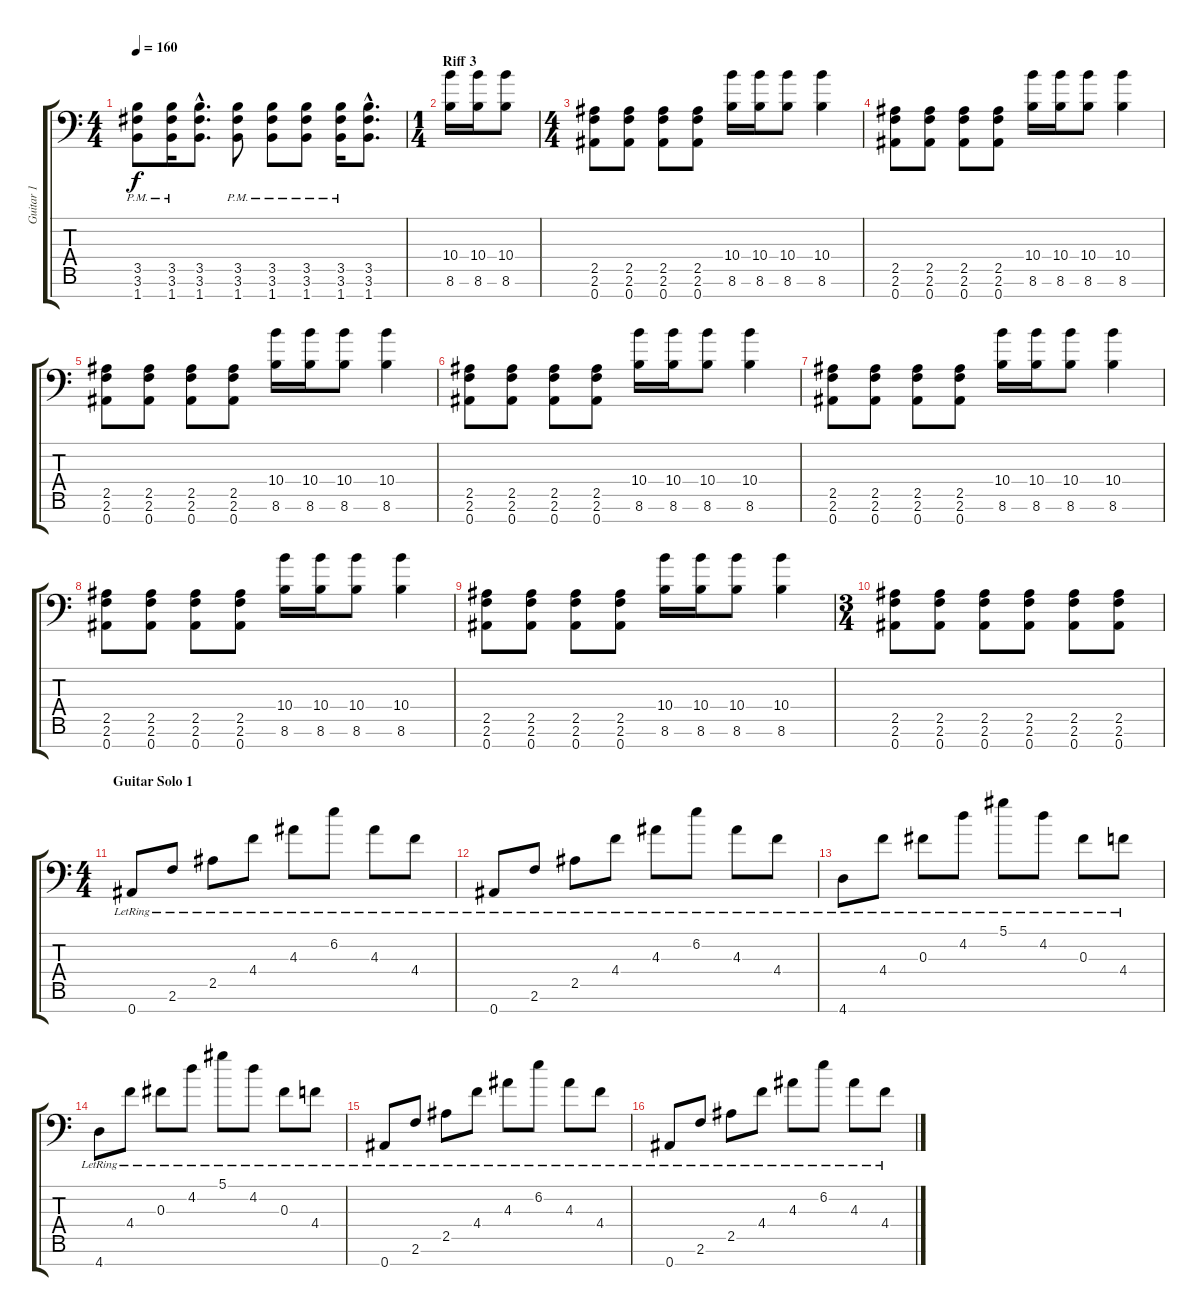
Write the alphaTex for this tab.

\track ("Guitar 1" "Guitar 1") {instrument distortionguitar}
\staff {score tabs}
\tuning (Eb4 Bb3 Gb3 Db3 Ab2 Eb2 Bb1) {hide}
\ts (4 4)
\tempo 160
\clef f4
\ks c
(3.5{pm} 3.6{pm} 1.7{pm}).8{dy f} (3.5{pm} 3.6{pm} 1.7{pm}).16 (3.5{hac} 3.6{hac} 1.7{hac}).8{d} (3.5{pm} 3.6{pm} 1.7{pm}).8 (3.5{pm} 3.6{pm} 1.7{pm}).8 (3.5{pm} 3.6{pm} 1.7{pm}).8 (3.5{pm} 3.6{pm} 1.7{pm}).16 (3.5{hac} 3.6{hac} 1.7{hac}).8{d} |
\ts (1 4)
\section ("" "Riff 3")
(10.4 8.6).16 (10.4 8.6).16 (10.4 8.6).8 |
\ts (4 4)
(2.5 2.6 0.7).8 (2.5 2.6 0.7).8 (2.5 2.6 0.7).8 (2.5 2.6 0.7).8 (10.4 8.6).16 (10.4 8.6).16 (10.4 8.6).8 (10.4 8.6).4 |
(2.5 2.6 0.7).8 (2.5 2.6 0.7).8 (2.5 2.6 0.7).8 (2.5 2.6 0.7).8 (10.4 8.6).16 (10.4 8.6).16 (10.4 8.6).8 (10.4 8.6).4 |
(2.5 2.6 0.7).8 (2.5 2.6 0.7).8 (2.5 2.6 0.7).8 (2.5 2.6 0.7).8 (10.4 8.6).16 (10.4 8.6).16 (10.4 8.6).8 (10.4 8.6).4 |
(2.5 2.6 0.7).8 (2.5 2.6 0.7).8 (2.5 2.6 0.7).8 (2.5 2.6 0.7).8 (10.4 8.6).16 (10.4 8.6).16 (10.4 8.6).8 (10.4 8.6).4 |
(2.5 2.6 0.7).8 (2.5 2.6 0.7).8 (2.5 2.6 0.7).8 (2.5 2.6 0.7).8 (10.4 8.6).16 (10.4 8.6).16 (10.4 8.6).8 (10.4 8.6).4 |
(2.5 2.6 0.7).8 (2.5 2.6 0.7).8 (2.5 2.6 0.7).8 (2.5 2.6 0.7).8 (10.4 8.6).16 (10.4 8.6).16 (10.4 8.6).8 (10.4 8.6).4 |
(2.5 2.6 0.7).8 (2.5 2.6 0.7).8 (2.5 2.6 0.7).8 (2.5 2.6 0.7).8 (10.4 8.6).16 (10.4 8.6).16 (10.4 8.6).8 (10.4 8.6).4 |
\ts (3 4)
(2.5 2.6 0.7).8 (2.5 2.6 0.7).8 (2.5 2.6 0.7).8 (2.5 2.6 0.7).8 (2.5 2.6 0.7).8 (2.5 2.6 0.7).8 |
\ts (4 4)
\section ("" "Guitar Solo 1")
0.7{lr}.8{instrument electricguitarclean} 2.6{lr}.8 2.5{lr}.8 4.4{lr}.8 4.3{lr}.8 6.2{lr}.8 4.3{lr}.8 4.4{lr}.8 |
0.7{lr}.8 2.6{lr}.8 2.5{lr}.8 4.4{lr}.8 4.3{lr}.8 6.2{lr}.8 4.3{lr}.8 4.4{lr}.8 |
4.7{lr}.8 4.4{lr}.8 0.3{lr}.8 4.2{lr}.8 5.1{lr}.8 4.2{lr}.8 0.3{lr}.8 4.4{lr}.8 |
4.7{lr}.8 4.4{lr}.8 0.3{lr}.8 4.2{lr}.8 5.1{lr}.8 4.2{lr}.8 0.3{lr}.8 4.4{lr}.8 |
0.7{lr}.8 2.6{lr}.8 2.5{lr}.8 4.4{lr}.8 4.3{lr}.8 6.2{lr}.8 4.3{lr}.8 4.4{lr}.8 |
0.7{lr}.8 2.6{lr}.8 2.5{lr}.8 4.4{lr}.8 4.3{lr}.8 6.2{lr}.8 4.3{lr}.8 4.4{lr}.8
